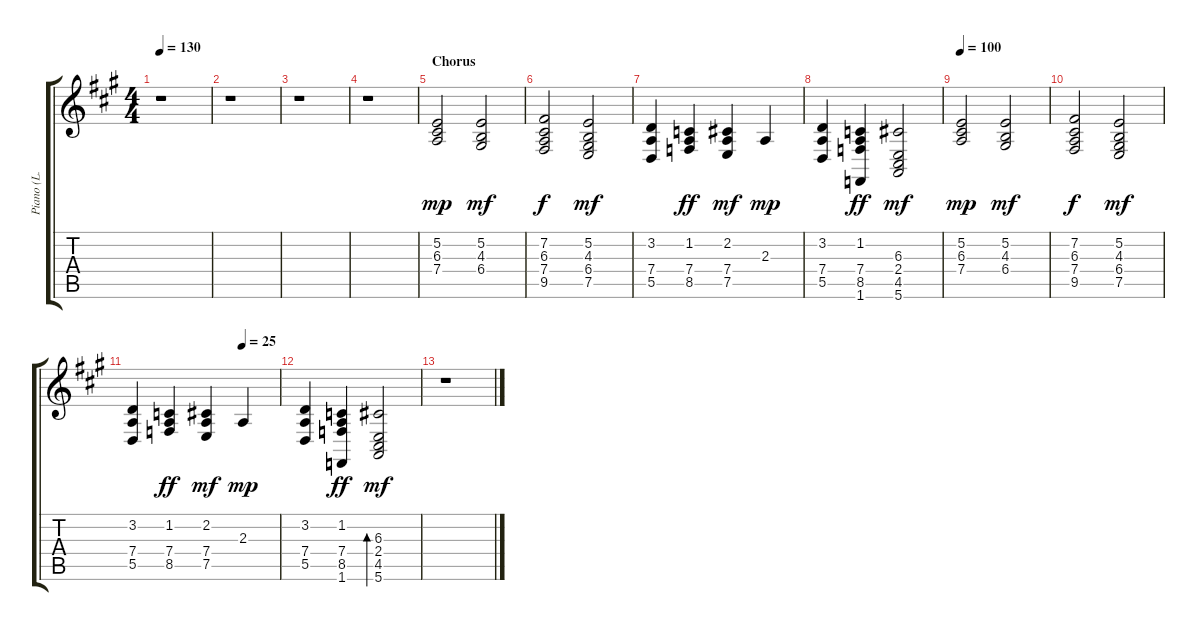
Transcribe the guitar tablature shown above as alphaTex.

\track ("Piano (L. Hand)" "Piano (L. ") {instrument acousticgrandpiano}
\staff {score tabs}
\tuning (E4 B3 G3 D3 A2 E2) {hide}
\ts (4 4)
\tempo 130
\clef g2
\ks a
r.1{dy mf} |
r.1 |
r.1 |
r.1 |
\section ("" "Chorus")
(5.2 6.3 7.4).2{dy mp} (5.2 4.3 6.4).2{dy mf} |
(7.2 6.3 7.4 9.5).2{dy f} (5.2 4.3 6.4 7.5).2{dy mf} |
(3.2 7.4 5.5).4 (1.2 7.4 8.5).4{dy ff} (2.2 7.4 7.5).4{dy mf} 2.3.4{dy mp} |
(3.2 7.4 5.5).4 (1.2 7.4 8.5 1.6).4{dy ff} (6.3 2.4 4.5 5.6).2{dy mf} |
\tempo 100
(5.2 6.3 7.4).2{dy mp} (5.2 4.3 6.4).2{dy mf} |
(7.2 6.3 7.4 9.5).2{dy f} (5.2 4.3 6.4 7.5).2{dy mf} |
\tempo (25 0.75)
(3.2 7.4 5.5).4 (1.2 7.4 8.5).4{dy ff} (2.2 7.4 7.5).4{dy mf} 2.3.4{dy mp} |
(3.2 7.4 5.5).4 (1.2 7.4 8.5 1.6).4{dy ff} (6.3 2.4 4.5 5.6).2{bd 480 dy mf} |
r.1
